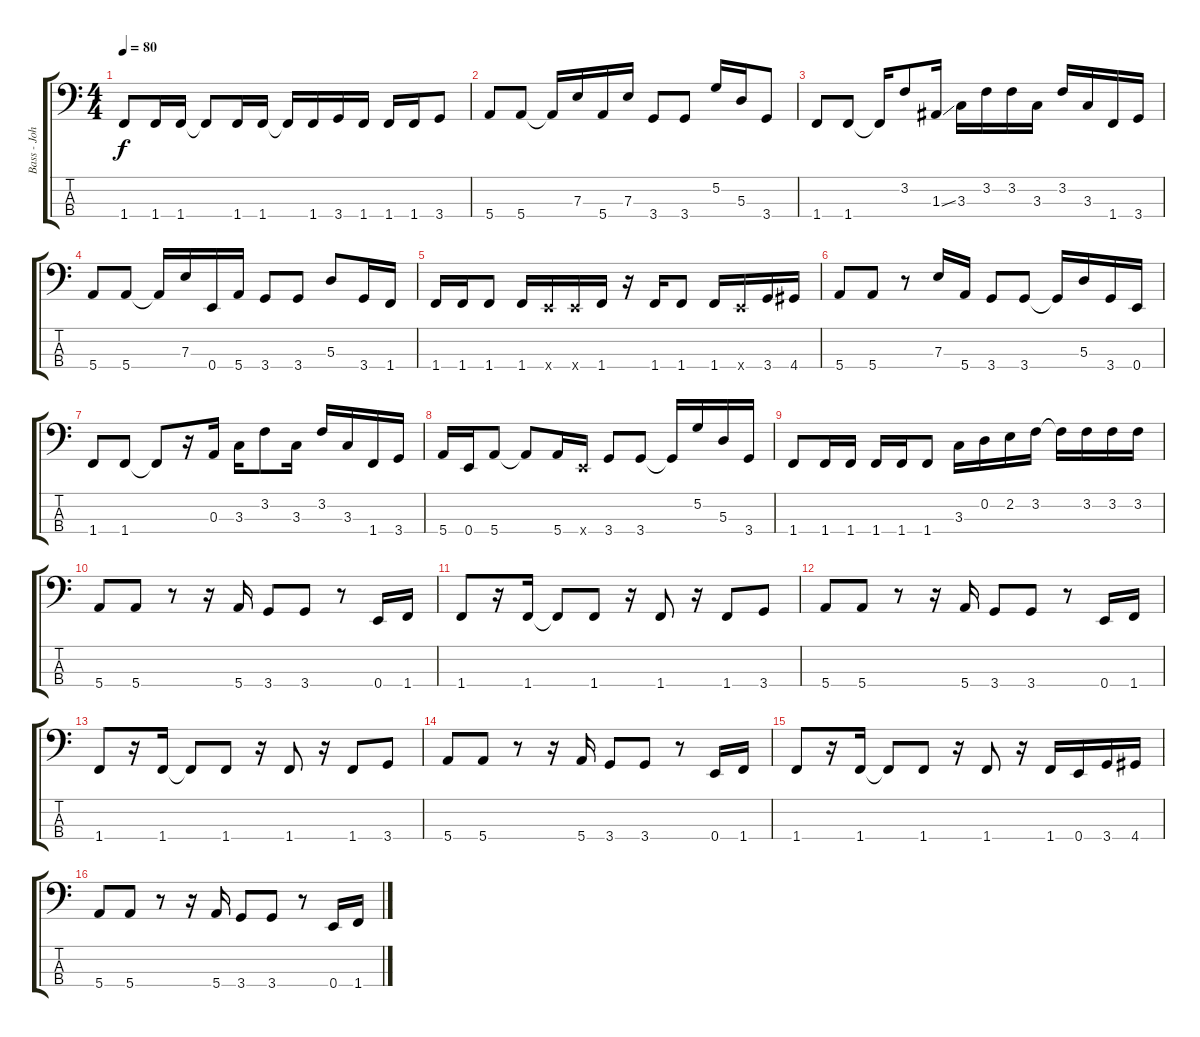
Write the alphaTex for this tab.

\track ("Bass - John Paul Jones" "Bass - Joh") {instrument fretlessbass}
\staff {score tabs}
\tuning (G2 D2 A1 E1) {hide}
\ts (4 4)
\tempo 80
\clef f4
\ks c
1.4.8{dy f} 1.4.16 1.4.16 1.4{t}.8 1.4.16 1.4.16 1.4{t}.16 1.4.16 3.4.16 1.4.16 1.4.16 1.4.16 3.4.8 |
5.4.8 5.4.8 5.4{t}.16 7.3.16 5.4.16 7.3.16 3.4.8 3.4.8 5.2.16 5.3.16 3.4.8 |
1.4.8 1.4.8 1.4{t}.16 3.2.8 1.3{ss}.16 3.3.16 3.2.16 3.2.16 3.3.16 3.2.16 3.3.16 1.4.16 3.4.16 |
5.4.8 5.4.8 5.4{t}.16 7.3.16 0.4.16 5.4.16 3.4.8 3.4.8 5.3.8 3.4.16 1.4.16 |
1.4.16 1.4.16 1.4.8 1.4.16 0.4{x}.16 0.4{x}.16 1.4.16 r.16 1.4.16 1.4.8 1.4.16 0.4{x}.16 3.4.16 4.4.16 |
5.4.8 5.4.8 r.8 7.3.16 5.4.16 3.4.8 3.4.8 3.4{t}.16 5.3.16 3.4.16 0.4.16 |
1.4.8 1.4.8 1.4{t}.8 r.16 0.3.16 3.3.16 3.2.8 3.3.16 3.2.16 3.3.16 1.4.16 3.4.16 |
5.4.16 0.4.16 5.4.8 5.4{t}.8 5.4.16 0.4{x}.16 3.4.8 3.4.8 3.4{t}.16 5.2.16 5.3.16 3.4.16 |
1.4.8 1.4.16 1.4.16 1.4.16 1.4.16 1.4.8 3.3.16 0.2.16 2.2.16 3.2.16 3.2{t}.16 3.2.16 3.2.16 3.2.16 |
5.4.8 5.4.8 r.8 r.16 5.4.16 3.4.8 3.4.8 r.8 0.4.16 1.4.16 |
1.4.8 r.16 1.4.16 1.4{t}.8 1.4.8 r.16 1.4.8 r.16 1.4.8 3.4.8 |
5.4.8 5.4.8 r.8 r.16 5.4.16 3.4.8 3.4.8 r.8 0.4.16 1.4.16 |
1.4.8 r.16 1.4.16 1.4{t}.8 1.4.8 r.16 1.4.8 r.16 1.4.8 3.4.8 |
5.4.8 5.4.8 r.8 r.16 5.4.16 3.4.8 3.4.8 r.8 0.4.16 1.4.16 |
1.4.8 r.16 1.4.16 1.4{t}.8 1.4.8 r.16 1.4.8 r.16 1.4.16 0.4.16 3.4.16 4.4.16 |
5.4.8 5.4.8 r.8 r.16 5.4.16 3.4.8 3.4.8 r.8 0.4.16 1.4.16
